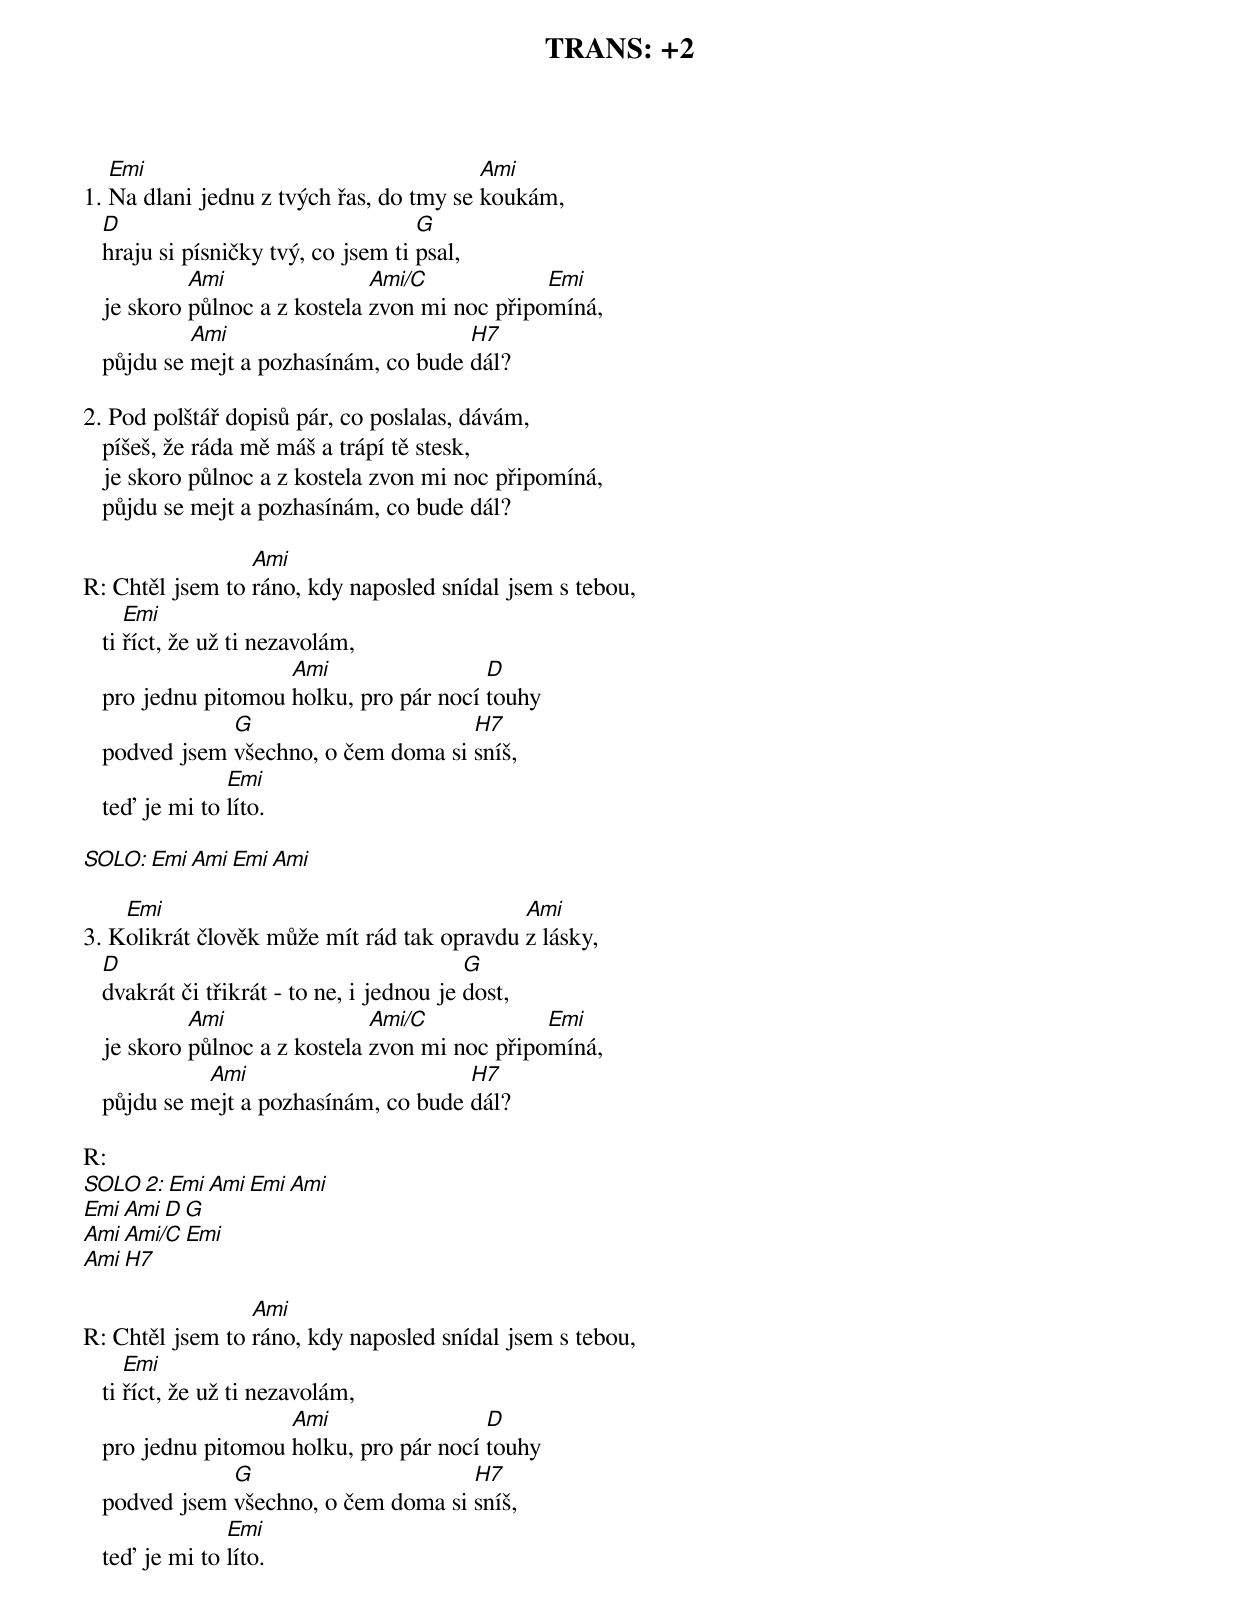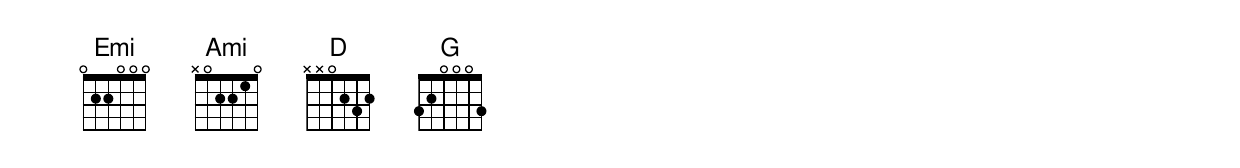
TRANS: +2

   Emi                                   Ami
1. Na dlani jednu z tvých řas, do tmy se koukám,
   D                                 G
   hraju si písničky tvý, co jsem ti psal,
            Ami                Ami/C            Emi
   je skoro půlnoc a z kostela zvon mi noc připomíná,
            Ami                        H7
   půjdu se mejt a pozhasínám, co bude dál?

2. Pod polštář dopisů pár, co poslalas, dávám,
   píšeš, že ráda mě máš a trápí tě stesk,
   je skoro půlnoc a z kostela zvon mi noc připomíná,
   půjdu se mejt a pozhasínám, co bude dál?

                 Ami
R: Chtěl jsem to ráno, kdy naposled snídal jsem s tebou,
      Emi
   ti říct, že už ti nezavolám,
                     Ami                 D
   pro jednu pitomou holku, pro pár nocí touhy
               G                      H7
   podved jsem všechno, o čem doma si sníš,
                Emi
   teď je mi to líto.

SOLO: Emi  Ami  Emi  Ami

    Emi                                     Ami
3. Kolikrát člověk může mít rád tak opravdu z lásky,
   D                                       G
   dvakrát či třikrát - to ne, i jednou je dost,
            Ami                Ami/C            Emi
   je skoro půlnoc a z kostela zvon mi noc připomíná,
             Ami                       H7
   půjdu se mejt a pozhasínám, co bude dál?

R:
SOLO 2: Emi  Ami  Emi  Ami
        Emi  Ami  D    G
        Ami  Ami/C     Emi
        Ami            H7

                 Ami
R: Chtěl jsem to ráno, kdy naposled snídal jsem s tebou,
      Emi
   ti říct, že už ti nezavolám,
                     Ami                 D
   pro jednu pitomou holku, pro pár nocí touhy
               G                      H7
   podved jsem všechno, o čem doma si sníš,
                Emi
   teď je mi to líto.
